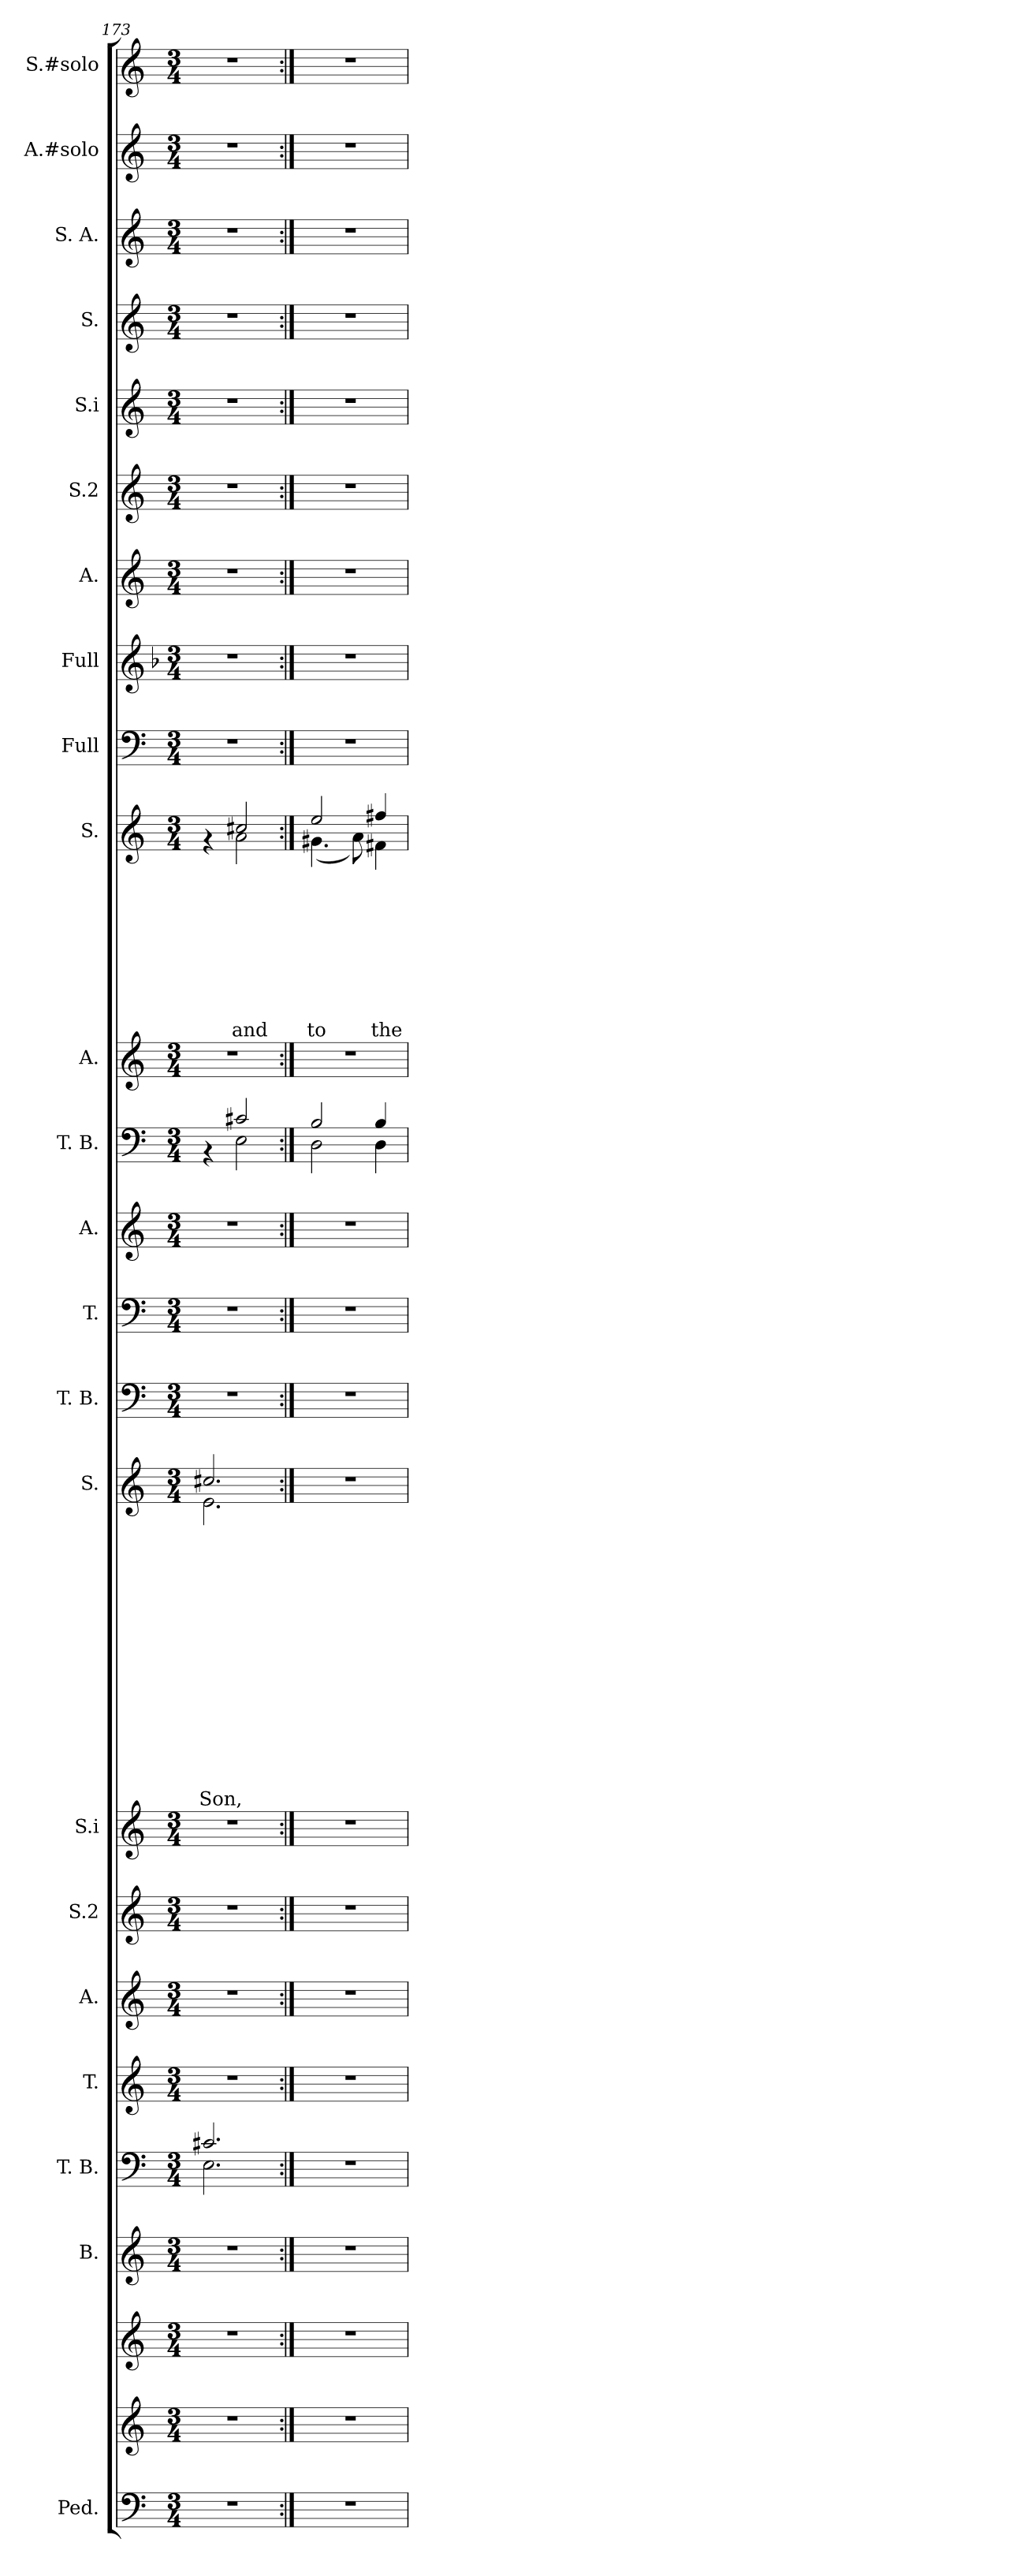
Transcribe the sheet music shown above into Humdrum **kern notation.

**kern	**kern	**kern	**kern	**kern	**kern	**kern	**kern	**kern	**kern	**text	**text	**text	**text	**text	**text	**text	**text	**text	**text	**text	**text	**text	**text	**text	**kern	**kern	**kern	**kern	**kern	**kern	**text	**text	**text	**text	**text	**text	**text	**text	**text	**kern	**kern	**kern	**kern	**kern	**kern	**kern	**kern	**kern
*part25	*part24	*part23	*part22	*part21	*part20	*part19	*part18	*part17	*part16	*part16	*part16	*part16	*part16	*part16	*part16	*part16	*part16	*part16	*part16	*part16	*part16	*part16	*part16	*part16	*part15	*part14	*part13	*part12	*part11	*part10	*part10	*part10	*part10	*part10	*part10	*part10	*part10	*part10	*part10	*part9	*part8	*part7	*part6	*part5	*part4	*part3	*part2	*part1
*staff25	*staff24	*staff23	*staff22	*staff21	*staff20	*staff19	*staff18	*staff17	*staff16	*staff16	*staff16	*staff16	*staff16	*staff16	*staff16	*staff16	*staff16	*staff16	*staff16	*staff16	*staff16	*staff16	*staff16	*staff16	*staff15	*staff14	*staff13	*staff12	*staff11	*staff10	*staff10	*staff10	*staff10	*staff10	*staff10	*staff10	*staff10	*staff10	*staff10	*staff9	*staff8	*staff7	*staff6	*staff5	*staff4	*staff3	*staff2	*staff1
*I"Ped.	*	*	*I"B.	*I"T. B.	*I"T.	*I"A.	*I"S.2	*I"S.i	*I"S.	*	*	*	*	*	*	*	*	*	*	*	*	*	*	*	*I"T. B.	*I"T.	*I"A.	*I"T. B.	*I"A.	*I"S.	*	*	*	*	*	*	*	*	*	*I"Full	*I"Full	*I"A.	*I"S.2	*I"S.i	*I"S.	*I"S. A.	*I"A.#solo	*I"S.#solo
*I'Ped.	*	*	*	*I'T. B.	*I'T.	*I'A.	*I'S.2	*I'S.i	*I'S.	*	*	*	*	*	*	*	*	*	*	*	*	*	*	*	*I'T. B.	*I'T.	*	*I'T. B.	*I'A.	*I'S.	*	*	*	*	*	*	*	*	*	*	*	*I'A.	*I'S.2	*I'S.i	*I'S.	*I'S. A.	*I'A.#solo	*I'S.#solo
*clefF4	*clefG2	*clefG2	*clefG2	*clefF4	*clefG2	*clefG2	*clefG2	*clefG2	*clefG2	*	*	*	*	*	*	*	*	*	*	*	*	*	*	*	*clefF4	*clefF4	*clefG2	*clefF4	*clefG2	*clefG2	*	*	*	*	*	*	*	*	*	*clefF4	*clefG2	*clefG2	*clefG2	*clefG2	*clefG2	*clefG2	*clefG2	*clefG2
*	*	*	*	*	*	*	*	*	*	*	*	*	*	*	*	*	*	*	*	*	*	*	*	*	*	*	*	*	*	*	*	*	*	*	*	*	*	*	*	*	*ITrd3c5	*	*	*	*	*	*	*
*k[]	*k[]	*k[]	*k[]	*k[]	*k[]	*k[]	*k[]	*k[]	*k[]	*	*	*	*	*	*	*	*	*	*	*	*	*	*	*	*k[]	*k[]	*k[]	*k[]	*k[]	*k[]	*	*	*	*	*	*	*	*	*	*k[]	*k[]	*k[]	*k[]	*k[]	*k[]	*k[]	*k[]	*k[]
*C:	*C:	*C:	*C:	*C:	*C:	*C:	*C:	*C:	*C:	*	*	*	*	*	*	*	*	*	*	*	*	*	*	*	*C:	*C:	*C:	*C:	*C:	*C:	*	*	*	*	*	*	*	*	*	*C:	*C:	*C:	*C:	*C:	*C:	*C:	*C:	*C:
*M3/4	*M3/4	*M3/4	*M3/4	*M3/4	*M3/4	*M3/4	*M3/4	*M3/4	*M3/4	*	*	*	*	*	*	*	*	*	*	*	*	*	*	*	*M3/4	*M3/4	*M3/4	*M3/4	*M3/4	*M3/4	*	*	*	*	*	*	*	*	*	*M3/4	*M3/4	*M3/4	*M3/4	*M3/4	*M3/4	*M3/4	*M3/4	*M3/4
=173	=173	=173	=173	=173	=173	=173	=173	=173	=173	=173	=173	=173	=173	=173	=173	=173	=173	=173	=173	=173	=173	=173	=173	=173	=173	=173	=173	=173	=173	=173	=173	=173	=173	=173	=173	=173	=173	=173	=173	=173	=173	=173	=173	=173	=173	=173	=173	=173
*	*	*	*	*^	*	*	*	*	*^	*	*	*	*	*	*	*	*	*	*	*	*	*	*	*	*	*	*	*	*	*	*	*	*	*	*	*	*	*	*	*	*	*	*	*	*	*	*	*
!	!	!	!	!	!	!	!	!	!	!	!	!	!	!	!	!	!	!	!	!	!	!	!	!	!	!LO:LY:b	!	!	!	!	!	!	!	!	!	!	!	!	!	!	!	!	!	!	!	!	!	!	!	!
*	*	*	*	*	*	*	*	*	*	*	*	*	*	*	*	*	*	*	*	*	*	*	*	*	*	*	*	*	*	*^	*	*^	*	*	*	*	*	*	*	*	*	*	*	*	*	*	*	*	*	*
2.r	2.r	2.r	2.r	2.c#X/	2.E\	2.r	2.r	2.r	2.r	2.cc#X/	2.e\	.	.	.	.	.	.	.	.	.	.	.	.	.	.	Son,	2.r	2.r	2.r	4rAA	4ryy	2.r	4rf	4ryy	.	.	.	.	.	.	.	.	.	2.r	2.r	2.r	2.r	2.r	2.r	2.r	2.r	2.r
!	!	!	!	!	!	!	!	!	!	!	!	!	!	!	!	!	!	!	!	!	!	!	!	!	!	!	!	!	!	!	!	!	!	!	!	!	!	!	!	!	!	!	!LO:LY:b	!	!	!	!	!	!	!	!	!
.	.	.	.	.	.	.	.	.	.	.	.	.	.	.	.	.	.	.	.	.	.	.	.	.	.	.	.	.	.	2c#X/	2E\	.	2cc#X/	2a\	.	.	.	.	.	.	.	.	and	.	.	.	.	.	.	.	.	.
*	*	*	*	*v	*v	*	*	*	*	*v	*v	*	*	*	*	*	*	*	*	*	*	*	*	*	*	*	*	*	*	*	*	*	*	*	*	*	*	*	*	*	*	*	*	*	*	*	*	*	*	*	*	*
!!LO:LB:g=z
=174:|!	=174:|!	=174:|!	=174:|!	=174:|!	=174:|!	=174:|!	=174:|!	=174:|!	=174:|!	=174:|!	=174:|!	=174:|!	=174:|!	=174:|!	=174:|!	=174:|!	=174:|!	=174:|!	=174:|!	=174:|!	=174:|!	=174:|!	=174:|!	=174:|!	=174:|!	=174:|!	=174:|!	=174:|!	=174:|!	=174:|!	=174:|!	=174:|!	=174:|!	=174:|!	=174:|!	=174:|!	=174:|!	=174:|!	=174:|!	=174:|!	=174:|!	=174:|!	=174:|!	=174:|!	=174:|!	=174:|!	=174:|!	=174:|!	=174:|!	=174:|!
!	!	!	!	!	!	!	!	!	!	!	!	!	!	!	!	!	!	!	!	!	!	!	!	!	!	!	!	!	!	!	!	!	!	!	!	!	!	!	!	!	!LO:LY:b	!	!	!	!	!	!	!	!	!
2.r	2.r	2.r	2.r	2.r	2.r	2.r	2.r	2.r	2.r	.	.	.	.	.	.	.	.	.	.	.	.	.	.	.	2.r	2.r	2.r	2B/	2D\	2.r	2ee/	(<4.g#X\	.	.	.	.	.	.	.	.	to	2.r	2.r	2.r	2.r	2.r	2.r	2.r	2.r	2.r
.	.	.	.	.	.	.	.	.	.	.	.	.	.	.	.	.	.	.	.	.	.	.	.	.	.	.	.	.	.	.	.	8a\)	.	.	.	.	.	.	.	.	.	.	.	.	.	.	.	.	.	.
!	!	!	!	!	!	!	!	!	!	!	!	!	!	!	!	!	!	!	!	!	!	!	!	!	!	!	!	!	!	!	!	!	!	!	!	!	!	!	!	!	!LO:LY:b	!	!	!	!	!	!	!	!	!
.	.	.	.	.	.	.	.	.	.	.	.	.	.	.	.	.	.	.	.	.	.	.	.	.	.	.	.	4B/	4D\	.	4f#X\	4ff#X/	.	.	.	.	.	.	.	.	the	.	.	.	.	.	.	.	.	.
*	*	*	*	*	*	*	*	*	*	*	*	*	*	*	*	*	*	*	*	*	*	*	*	*	*	*	*	*v	*v	*	*v	*v	*	*	*	*	*	*	*	*	*	*	*	*	*	*	*	*	*	*
=	=	=	=	=	=	=	=	=	=	=	=	=	=	=	=	=	=	=	=	=	=	=	=	=	=	=	=	=	=	=	=	=	=	=	=	=	=	=	=	=	=	=	=	=	=	=	=	=
*-	*-	*-	*-	*-	*-	*-	*-	*-	*-	*-	*-	*-	*-	*-	*-	*-	*-	*-	*-	*-	*-	*-	*-	*-	*-	*-	*-	*-	*-	*-	*-	*-	*-	*-	*-	*-	*-	*-	*-	*-	*-	*-	*-	*-	*-	*-	*-	*-
